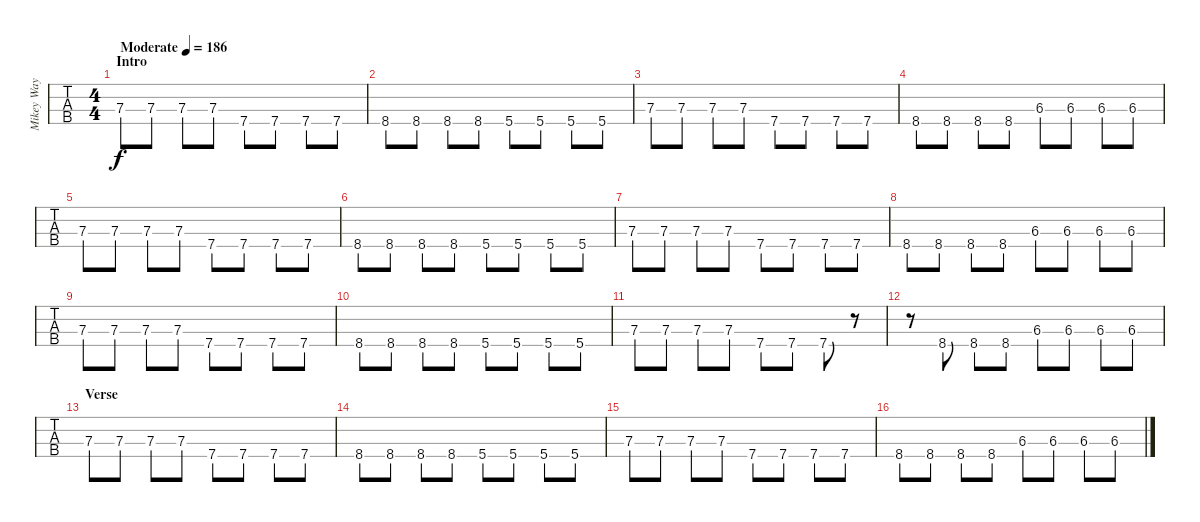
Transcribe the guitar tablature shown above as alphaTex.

\track ("Mikey Way" "Mikey Way") {instrument electricbassfinger}
\staff {tabs}
\tuning (G2 D2 A1 E1) {hide}
\ts (4 4)
\section ("" "Intro")
\tempo (186 "Moderate")
\clef f4
\ks c
7.3.8{dy f instrument electricbassfinger} 7.3.8 7.3.8 7.3.8 7.4.8 7.4.8 7.4.8 7.4.8 |
8.4.8 8.4.8 8.4.8 8.4.8 5.4.8 5.4.8 5.4.8 5.4.8 |
7.3.8 7.3.8 7.3.8 7.3.8 7.4.8 7.4.8 7.4.8 7.4.8 |
8.4.8 8.4.8 8.4.8 8.4.8 6.3.8 6.3.8 6.3.8 6.3.8 |
7.3.8 7.3.8 7.3.8 7.3.8 7.4.8 7.4.8 7.4.8 7.4.8 |
8.4.8 8.4.8 8.4.8 8.4.8 5.4.8 5.4.8 5.4.8 5.4.8 |
7.3.8 7.3.8 7.3.8 7.3.8 7.4.8 7.4.8 7.4.8 7.4.8 |
8.4.8 8.4.8 8.4.8 8.4.8 6.3.8 6.3.8 6.3.8 6.3.8 |
7.3.8 7.3.8 7.3.8 7.3.8 7.4.8 7.4.8 7.4.8 7.4.8 |
8.4.8 8.4.8 8.4.8 8.4.8 5.4.8 5.4.8 5.4.8 5.4.8 |
7.3.8 7.3.8 7.3.8 7.3.8 7.4.8 7.4.8 7.4.8 r.8 |
r.8 8.4.8 8.4.8 8.4.8 6.3.8 6.3.8 6.3.8 6.3.8 |
\section ("" "Verse")
7.3.8 7.3.8 7.3.8 7.3.8 7.4.8 7.4.8 7.4.8 7.4.8 |
8.4.8 8.4.8 8.4.8 8.4.8 5.4.8 5.4.8 5.4.8 5.4.8 |
7.3.8 7.3.8 7.3.8 7.3.8 7.4.8 7.4.8 7.4.8 7.4.8 |
8.4.8 8.4.8 8.4.8 8.4.8 6.3.8 6.3.8 6.3.8 6.3.8
